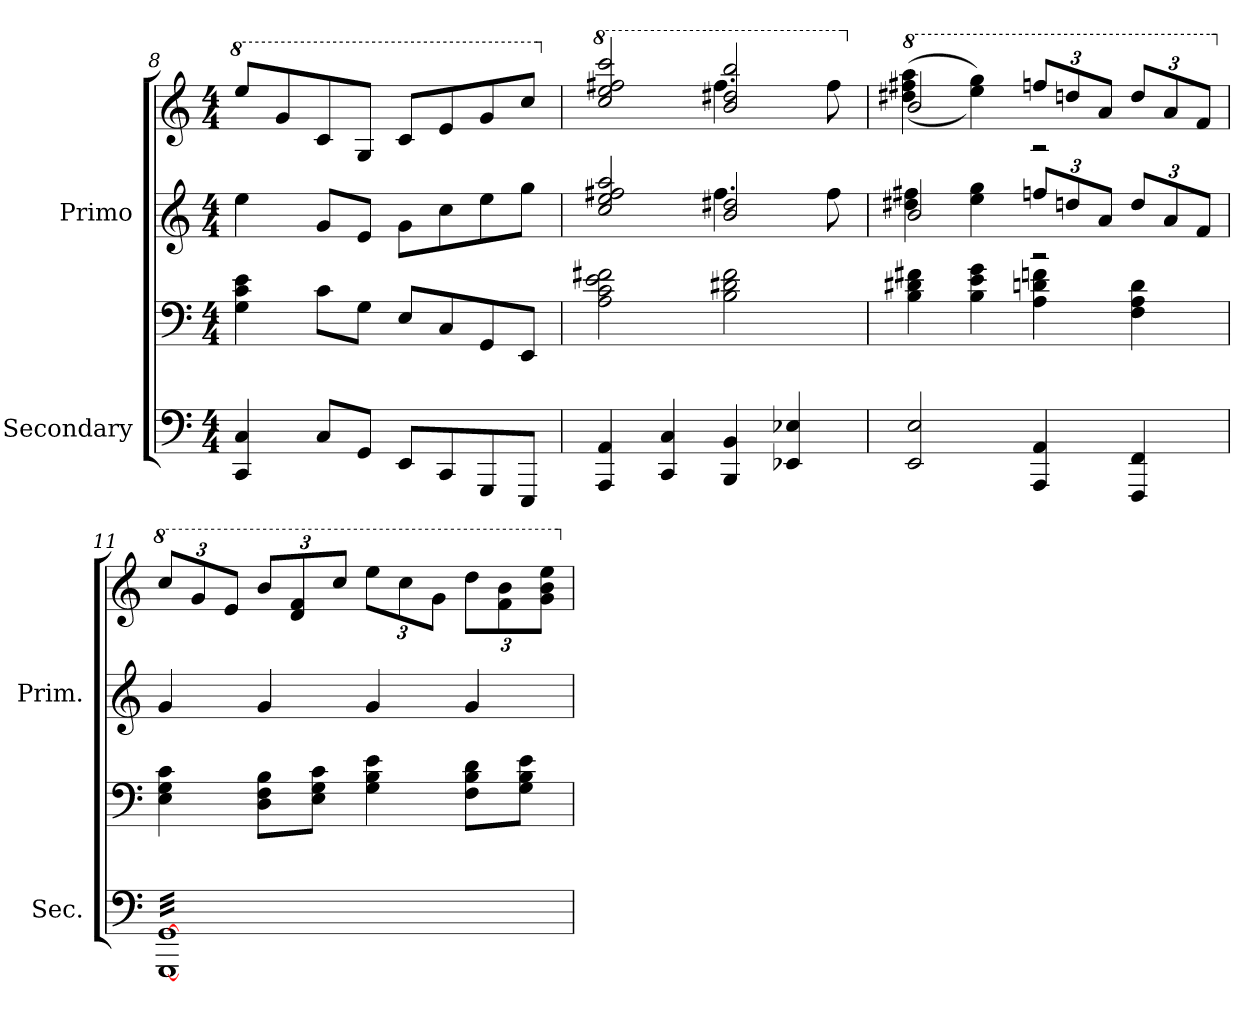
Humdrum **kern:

**kern	**kern	**kern	**kern
*part2	*part2	*part1	*part1
*staff4	*staff3	*staff2	*staff1
*I"Secondary	*	*I"Primo	*
*I'Sec.	*	*I'Prim.	*
*clefF4	*clefF4	*clefG2	*clefG2
*k[]	*k[]	*k[]	*k[]
*M4/4	*M4/4	*M4/4	*M4/4
*	*	*	*8va
=8	=8	=8	=8
4CC/ 4C/	4G\ 4c\ 4e\	4ee\	8eee/L
.	.	.	8gg/
8C/L	8c\L	8g/L	8cc/
8GG/J	8G\J	8e/J	8g/J
8EE/L	8E/L	8g\L	8cc/L
8CC/	8C/	8cc\	8ee/
8GGG/	8GG/	8ee\	8gg/
8EEE/J	8EE/J	8gg\J	8ccc/J
=9	=9	=9	=9
*	*	*^	*
*	*	*	*	*X8va
*	*	*	*	*8va
*	*	*	*	*^
4AAA/ 4AA/	2A\ 2c\ 2e\ 2f#X\	2cc/ 2ee/ 2ff#X/ 2aa/	2ryy	2ccc/ 2eee/ 2fff#X/ 2cccc/	2ryy
4CC/ 4C/	.	.	.	.	.
4BBB/ 4BB/	2B\ 2d#X\ 2f#\	2b/ 2dd#X/	4.ff#\	2bb/ 2ddd#X/ 2bbb/	4.fff#\
4EE-X/ 4E-X/	.	.	.	.	.
.	.	.	8ff#\	.	8fff#\
!!LO:LB:g=z	!!
=10	=10	=10	=10	=10	=10
*	*	*	*	*X8va	*
*	*	*	*	*8va	*
2EE/ 2E/	4B\ 4d#X\ 4f#X\	2b/	4dd#X\ 4ff#X\	2bb/	((4ddd#X\ 4fff#X\ 4aaa\
.	4B\ 4e\ 4g\	.	4ee\ 4gg\	.	4eee\ 4ggg\))
*	*	*Xbrackettup	*	*Xbrackettup	*
4AAA/ 4AA/	4A\ 4dn\ 4fn\	12ffn/L	2r	12fffn/L	2r
.	.	12ddn/	.	12dddn/	.
.	.	12a/J	.	12aa/J	.
4FFF/ 4FF/	4F\ 4A\ 4d\	12dd/L	.	12ddd/L	.
.	.	12a/	.	12aa/	.
.	.	12f/J	.	12ff/J	.
*	*	*v	*v	*	*
*	*	*	*v	*v
=11	=11	=11	=11
*	*	*	*X8va
*	*	*	*8va
*tremolo	*	*	*
[32GGG [32GGLLL	4E\ 4G\ 4c\	4g/	12ccc/L
32GGG 32GG	.	.	.
32GGG 32GG	.	.	.
.	.	.	12gg/
32GGG 32GG	.	.	.
32GGG 32GG	.	.	.
32GGG 32GG	.	.	.
.	.	.	12ee/J
32GGG 32GG	.	.	.
32GGG 32GG	.	.	.
32GGG 32GG	8D\ 8F\ 8B\L	4g/	12bb/L
32GGG 32GG	.	.	.
32GGG 32GG	.	.	.
.	.	.	12dd/ 12ff/
32GGG 32GG	.	.	.
32GGG 32GG	8E\ 8G\ 8c\J	.	.
32GGG 32GG	.	.	.
.	.	.	12ccc/J
32GGG 32GG	.	.	.
32GGG 32GG	.	.	.
32GGG 32GG	4G\ 4B\ 4e\	4g/	12eee\L
32GGG 32GG	.	.	.
32GGG 32GG	.	.	.
.	.	.	12ccc\
32GGG 32GG	.	.	.
32GGG 32GG	.	.	.
32GGG 32GG	.	.	.
.	.	.	12gg\J
32GGG 32GG	.	.	.
32GGG 32GG	.	.	.
32GGG 32GG	8F\ 8B\ 8d\L	4g/	12ddd\L
32GGG 32GG	.	.	.
32GGG 32GG	.	.	.
.	.	.	12ff\ 12bb\
32GGG 32GG	.	.	.
32GGG 32GG	8G\ 8B\ 8e\J	.	.
32GGG 32GG	.	.	.
.	.	.	12gg\ 12bb\ 12eee\J
32GGG 32GG	.	.	.
32GGG 32GGJJJ	.	.	.
*Xtremolo	*	*	*
*	*	*	*X8va
=	=	=	=
*-	*-	*-	*-
